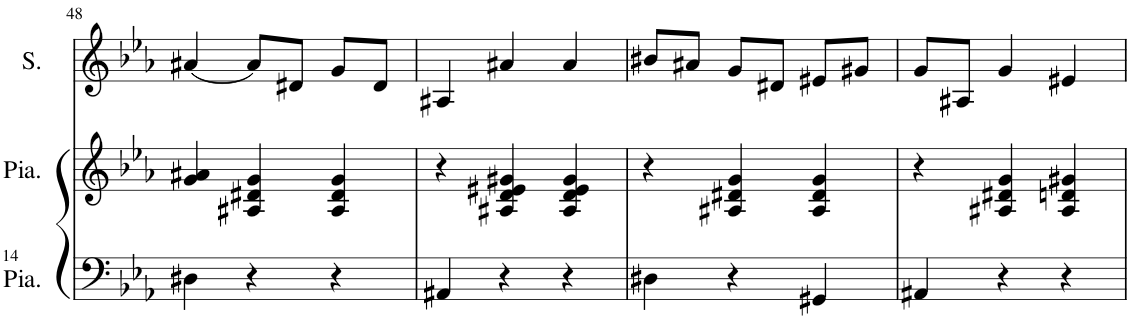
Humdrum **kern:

**kern	**kern	**kern
*part3	*part2	*part1
*staff3	*staff2	*staff1
*I"Piano	*I"Piano	*I"Soprano
*I'Pia.	*I'Pia.	*I'S.
!!LO:PB:g=z
*clefF4	*clefG2	*clefG2
*k[b-e-a-]	*k[b-e-a-]	*k[b-e-a-]
*M3/4	*M3/4	*M3/4
=48	=48	=48
4D#X\	4g/ 4a#X/	[4a#X/
4r	4A#X/ 4d#X/ 4g/	8a#/L]
.	.	8d#X/J
4r	4A#/ 4d#/ 4g/	8g/L
.	.	8d#/J
=49	=49	=49
4AA#X/	4r	4A#X/
4r	4A#X/ 4d/ 4e#X/ 4g#X/	4a#X/
4r	4A#/ 4d/ 4e#/ 4g#/	4a#/
=50	=50	=50
4D#X\	4r	8b#X/L
.	.	8a#X/J
4r	4A#X/ 4d#X/ 4g/	8g/L
.	.	8d#X/J
4GG#X/	4A#/ 4d#/ 4g/	8e#X/L
.	.	8g#X/J
=51	=51	=51
4AA#X/	4r	8g/L
.	.	8A#X/J
4r	4A#X/ 4d#X/ 4g/	4g/
4r	4A#/ 4dn/ 4g#X/	4e#X/
=	=	=
*-	*-	*-
